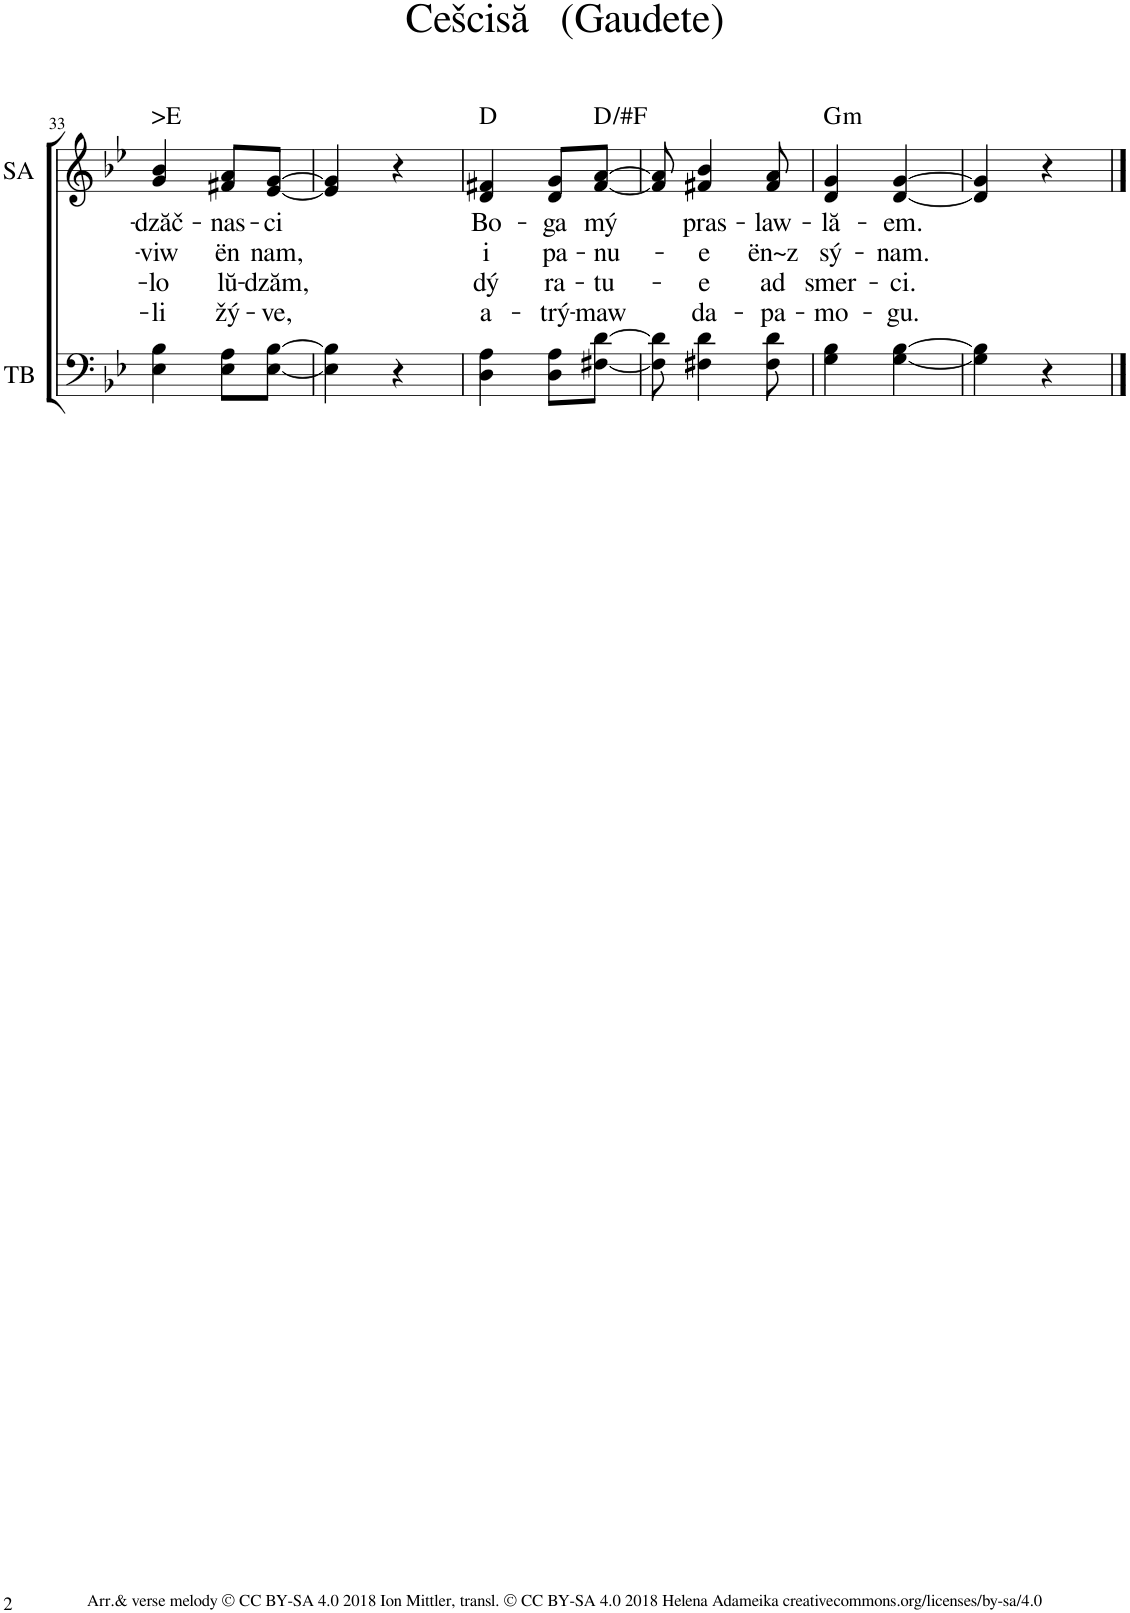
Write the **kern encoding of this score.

**kern	**kern	**text	**text	**text	**text	**harte
*part2	*part1	*part1	*part1	*part1	*part1	*part1
*staff2	*staff1	*staff1	*staff1	*staff1	*staff1	*
*I"Tenor &amp; Bass	*I"Soprano &amp; Alto	*	*	*	*	*
*I'TB	*I'SA	*	*	*	*	*
!!LO:PB:g=z
*clefF4	*clefG2	*	*	*	*	*
*k[b-e-]	*k[b-e-]	*	*	*	*	*
*M2/4	*M2/4	*	*	*	*	*
=33	=33	=33	=33	=33	=33	=33
!	!	!LO:LY:b	!LO:LY:b	!LO:LY:b	!LO:LY:b	!LO:H:kt=>E
4E-\ 4B-\	4g/ 4b-/	-dzăč-	-viw	-lo	-li	N
!	!	!LO:LY:b	!LO:LY:b	!LO:LY:b	!LO:LY:b	!
8E-\ 8A\L	8f#X/ 8a/L	-nas-	ën	lŭ-	žý-	.
!	!	!LO:LY:b	!LO:LY:b	!LO:LY:b	!LO:LY:b	!
[8E-\ [8B-\J	[8e-/ [8g/J	-ci	nam,	-dzăm,	-ve,	.
=34	=34	=34	=34	=34	=34	=34
4E-\] 4B-\]	4e-/] 4g/]	.	.	.	.	.
4r	4r	.	.	.	.	.
=35	=35	=35	=35	=35	=35	=35
!	!	!LO:LY:b	!LO:LY:b	!LO:LY:b	!LO:LY:b	!
4D\ 4A\	4d/ 4f#X/	Bo-	i	dý	a-	D:maj
!	!	!LO:LY:b	!LO:LY:b	!LO:LY:b	!LO:LY:b	!
8D\ 8A\L	8d/ 8g/L	-ga	pa-	ra-	-trý-	.
!	!	!LO:LY:b	!LO:LY:b	!LO:LY:b	!LO:LY:b	!
[8F#X\ [8d\J	[8f#/ [8a/J	mý	-nu-	-tu-	-maw	D:maj
=36	=36	=36	=36	=36	=36	=36
8F#\] 8d\]	8f#/] 8a/]	.	.	.	.	.
!	!	!LO:LY:b	!LO:LY:b	!LO:LY:b	!LO:LY:b	!
4F#X\ 4d\	4f#X/ 4b-/	pras-	-e	-e	da-	.
!	!	!LO:LY:b	!LO:LY:b	!LO:LY:b	!LO:LY:b	!
8F#\ 8d\	8f#/ 8a/	-law-	ën~z	ad	-pa-	.
=37	=37	=37	=37	=37	=37	=37
!	!	!LO:LY:b	!LO:LY:b	!LO:LY:b	!LO:LY:b	!LO:H:kt=m
4G\ 4B-\	4d/ 4g/	-lă-	sý-	smer-	-mo-	G:min
!	!	!LO:LY:b	!LO:LY:b	!LO:LY:b	!LO:LY:b	!
[4G\ [4B-\	[4d/ [4g/	-em.	-nam.	-ci.	-gu.	.
=38	=38	=38	=38	=38	=38	=38
4G\] 4B-\]	4d/] 4g/]	.	.	.	.	.
4r	4r	.	.	.	.	.
==	==	==	==	==	==	==
*-	*-	*-	*-	*-	*-	*-
